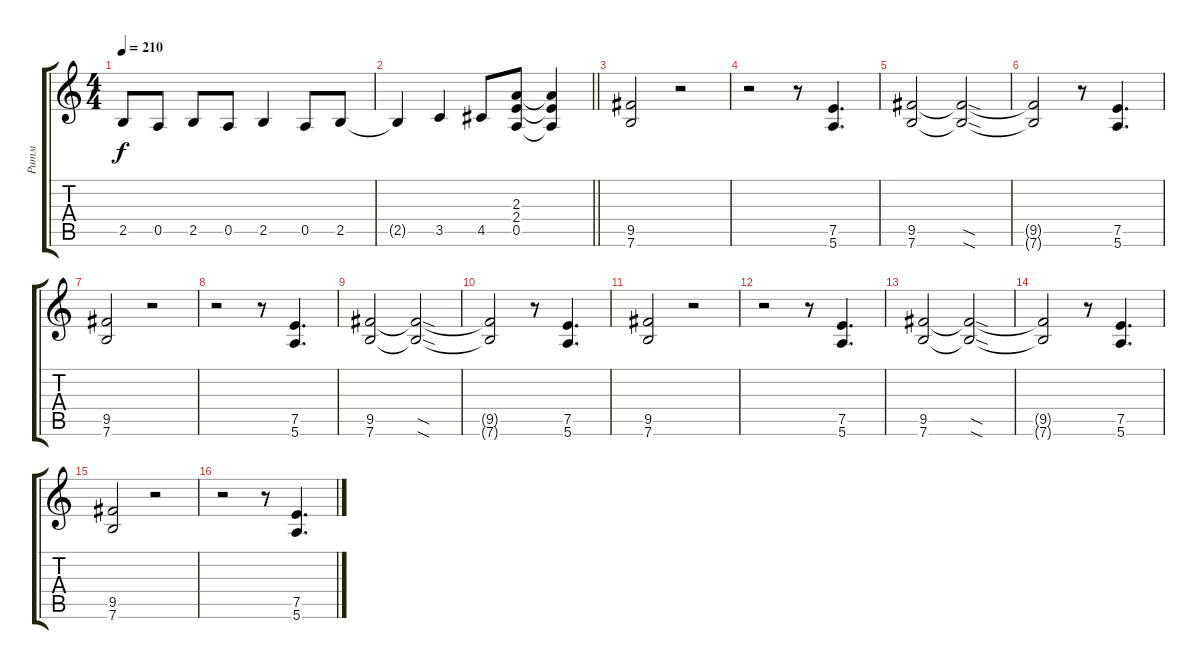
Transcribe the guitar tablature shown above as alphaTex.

\track ("Ритм" "Ритм") {instrument distortionguitar}
\staff {score tabs}
\tuning (E4 B3 G3 D3 A2 E2) {hide}
\ts (4 4)
\tempo 210
\clef g2
\ks c
2.5.8{dy f} 0.5.8 2.5.8 0.5.8 2.5.4 0.5.8 2.5.8 |
\barLineRight lightlight
2.5{t}.4 3.5.4 4.5.8 (2.3 2.4 0.5).8 (2.3{t} 2.4{t} 0.5{t}).4 |
\section ("" "")
(9.5 7.6).2 r.2 |
r.2 r.8 (7.5 5.6).4{d} |
(9.5 7.6).2 (9.5{sod t} 7.6{sod t}).2 |
(9.5{t} 7.6{t}).2 r.8 (7.5 5.6).4{d} |
(9.5 7.6).2 r.2 |
r.2 r.8 (7.5 5.6).4{d} |
(9.5 7.6).2 (9.5{sod t} 7.6{sod t}).2 |
(9.5{t} 7.6{t}).2 r.8 (7.5 5.6).4{d} |
(9.5 7.6).2 r.2 |
r.2 r.8 (7.5 5.6).4{d} |
(9.5 7.6).2 (9.5{sod t} 7.6{sod t}).2 |
(9.5{t} 7.6{t}).2 r.8 (7.5 5.6).4{d} |
(9.5 7.6).2 r.2 |
r.2 r.8 (7.5 5.6).4{d}
